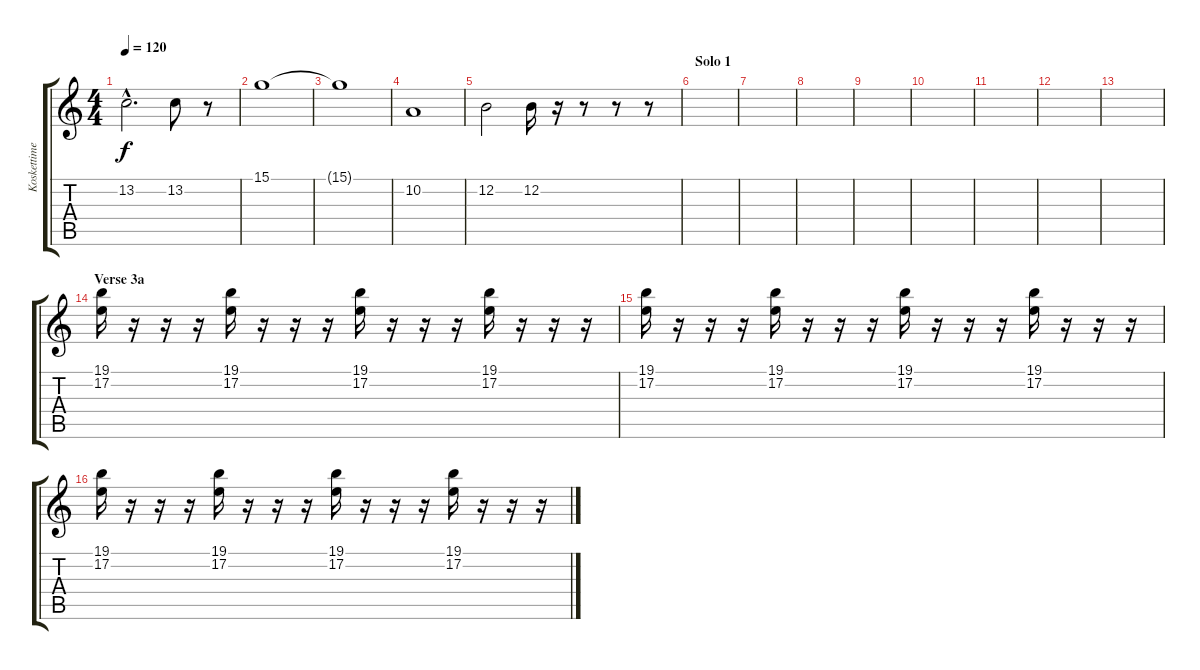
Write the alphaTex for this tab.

\track ("Koskettimet (Oikea)" "Koskettime") {instrument stringensemble2}
\staff {score tabs}
\tuning (E4 B3 G3 D3 A2 E2) {hide}
\ts (4 4)
\tempo 120
\clef g2
\ks c
13.2{hac t}.2{d dy f} 13.2.8 r.8 |
15.1.1 |
15.1{t}.1 |
10.2.1 |
12.2.2 12.2.16 r.16 r.8 r.8 r.8 |
\section ("" "Solo 1")
|
|
|
|
|
|
|
|
\section ("" "Verse 3a")
(19.1 17.2).16 r.16 r.16 r.16 (19.1 17.2).16 r.16 r.16 r.16 (19.1 17.2).16 r.16 r.16 r.16 (19.1 17.2).16 r.16 r.16 r.16 |
(19.1 17.2).16 r.16 r.16 r.16 (19.1 17.2).16 r.16 r.16 r.16 (19.1 17.2).16 r.16 r.16 r.16 (19.1 17.2).16 r.16 r.16 r.16 |
(19.1 17.2).16 r.16 r.16 r.16 (19.1 17.2).16 r.16 r.16 r.16 (19.1 17.2).16 r.16 r.16 r.16 (19.1 17.2).16 r.16 r.16 r.16
